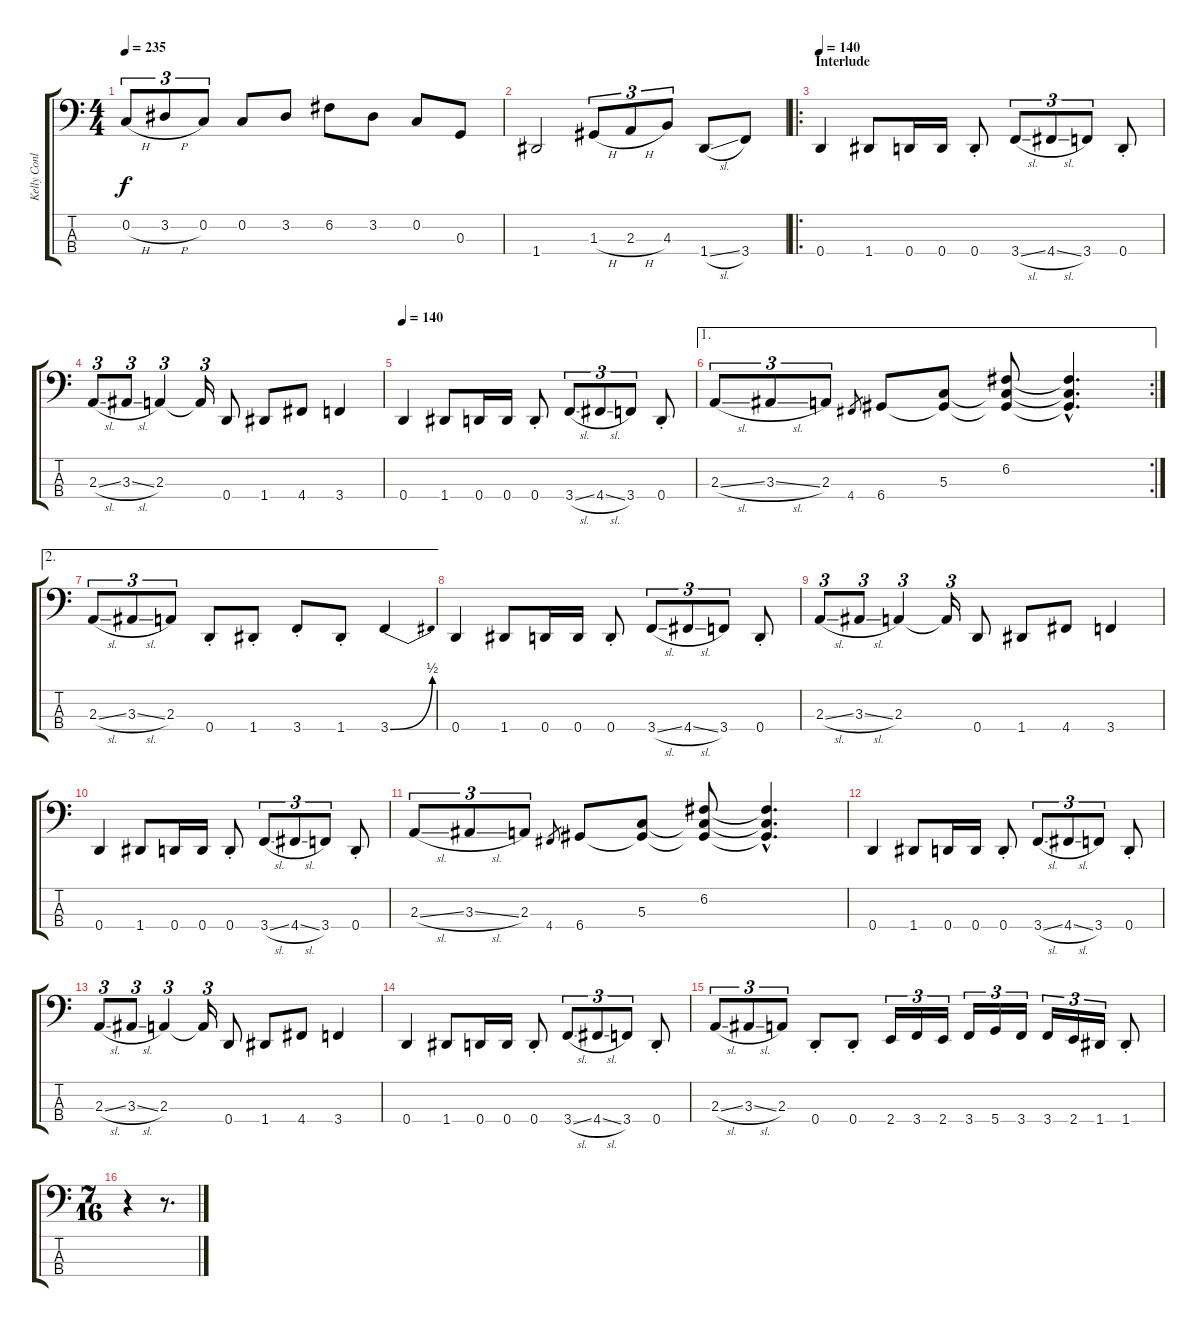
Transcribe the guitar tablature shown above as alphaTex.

\track ("Kelly Conlon " "Kelly Conl") {instrument electricbasspick}
\staff {score tabs}
\tuning (F2 C2 G1 D1) {hide}
\ts (4 4)
\tempo 235
\clef f4
\ks c
0.2{h}.8{tu (3 2) dy f} 3.2{h}.8{tu (3 2)} 0.2.8{tu (3 2)} 0.2.8 3.2.8 6.2.8 3.2.8 0.2.8 0.3.8 |
1.4.2 1.3{h}.8{tu (3 2)} 2.3{h}.8{tu (3 2)} 4.3.8{tu (3 2)} 1.4{sl}.8 3.4.8 |
\ro
\section ("" "Interlude")
\tempo 140
0.4.4 1.4.8 0.4.16 0.4.16 0.4{st}.8 3.4{sl}.8{tu (3 2)} 4.4{sl}.8{tu (3 2)} 3.4.8{tu (3 2)} 0.4{st}.8 |
2.3{sl}.8{tu (3 2)} 3.3{sl}.8{tu (3 2)} 2.3.4{tu (3 2)} 2.3{t}.16{tu (3 2)} 0.4.8 1.4.8 4.4.8 3.4.4 |
\tempo 140
0.4.4 1.4.8 0.4.16 0.4.16 0.4{st}.8 3.4{sl}.8{tu (3 2)} 4.4{sl}.8{tu (3 2)} 3.4.8{tu (3 2)} 0.4{st}.8 |
\ae 1
\rc 2
2.3{sl}.8{tu (3 2)} 3.3{sl}.8{tu (3 2)} 2.3.8{tu (3 2)} 4.4.8{gr} 6.4.8 (5.3 6.4{t}).8 (6.2 5.3{t} 6.4{t}).8 (6.2{hac t} 5.3{hac t} 6.4{hac t}).4{d} |
\ae 2
2.3{sl}.8{tu (3 2)} 3.3{sl}.8{tu (3 2)} 2.3.8{tu (3 2)} 0.4{st}.8 1.4{st}.8 3.4{st}.8 1.4{st}.8 3.4{be (bend 0 0 60 2)}.4 |
0.4.4 1.4.8 0.4.16 0.4.16 0.4{st}.8 3.4{sl}.8{tu (3 2)} 4.4{sl}.8{tu (3 2)} 3.4.8{tu (3 2)} 0.4{st}.8 |
2.3{sl}.8{tu (3 2)} 3.3{sl}.8{tu (3 2)} 2.3.4{tu (3 2)} 2.3{t}.16{tu (3 2)} 0.4.8 1.4.8 4.4.8 3.4.4 |
0.4.4 1.4.8 0.4.16 0.4.16 0.4{st}.8 3.4{sl}.8{tu (3 2)} 4.4{sl}.8{tu (3 2)} 3.4.8{tu (3 2)} 0.4{st}.8 |
2.3{sl}.8{tu (3 2)} 3.3{sl}.8{tu (3 2)} 2.3.8{tu (3 2)} 4.4.8{gr} 6.4.8 (5.3 6.4{t}).8 (6.2 5.3{t} 6.4{t}).8 (6.2{hac t} 5.3{hac t} 6.4{hac t}).4{d} |
0.4.4 1.4.8 0.4.16 0.4.16 0.4{st}.8 3.4{sl}.8{tu (3 2)} 4.4{sl}.8{tu (3 2)} 3.4.8{tu (3 2)} 0.4{st}.8 |
2.3{sl}.8{tu (3 2)} 3.3{sl}.8{tu (3 2)} 2.3.4{tu (3 2)} 2.3{t}.16{tu (3 2)} 0.4.8 1.4.8 4.4.8 3.4.4 |
0.4.4 1.4.8 0.4.16 0.4.16 0.4{st}.8 3.4{sl}.8{tu (3 2)} 4.4{sl}.8{tu (3 2)} 3.4.8{tu (3 2)} 0.4{st}.8 |
2.3{sl}.8{tu (3 2)} 3.3{sl}.8{tu (3 2)} 2.3.8{tu (3 2)} 0.4{st}.8 0.4{st}.8 2.4.16{tu (3 2)} 3.4.16{tu (3 2)} 2.4.16{tu (3 2)} 3.4.16{tu (3 2)} 5.4.16{tu (3 2)} 3.4.16{tu (3 2)} 3.4.16{tu (3 2)} 2.4.16{tu (3 2)} 1.4.16{tu (3 2)} 1.4{st}.8 |
\ts (7 16)
r.4 r.8{d}
